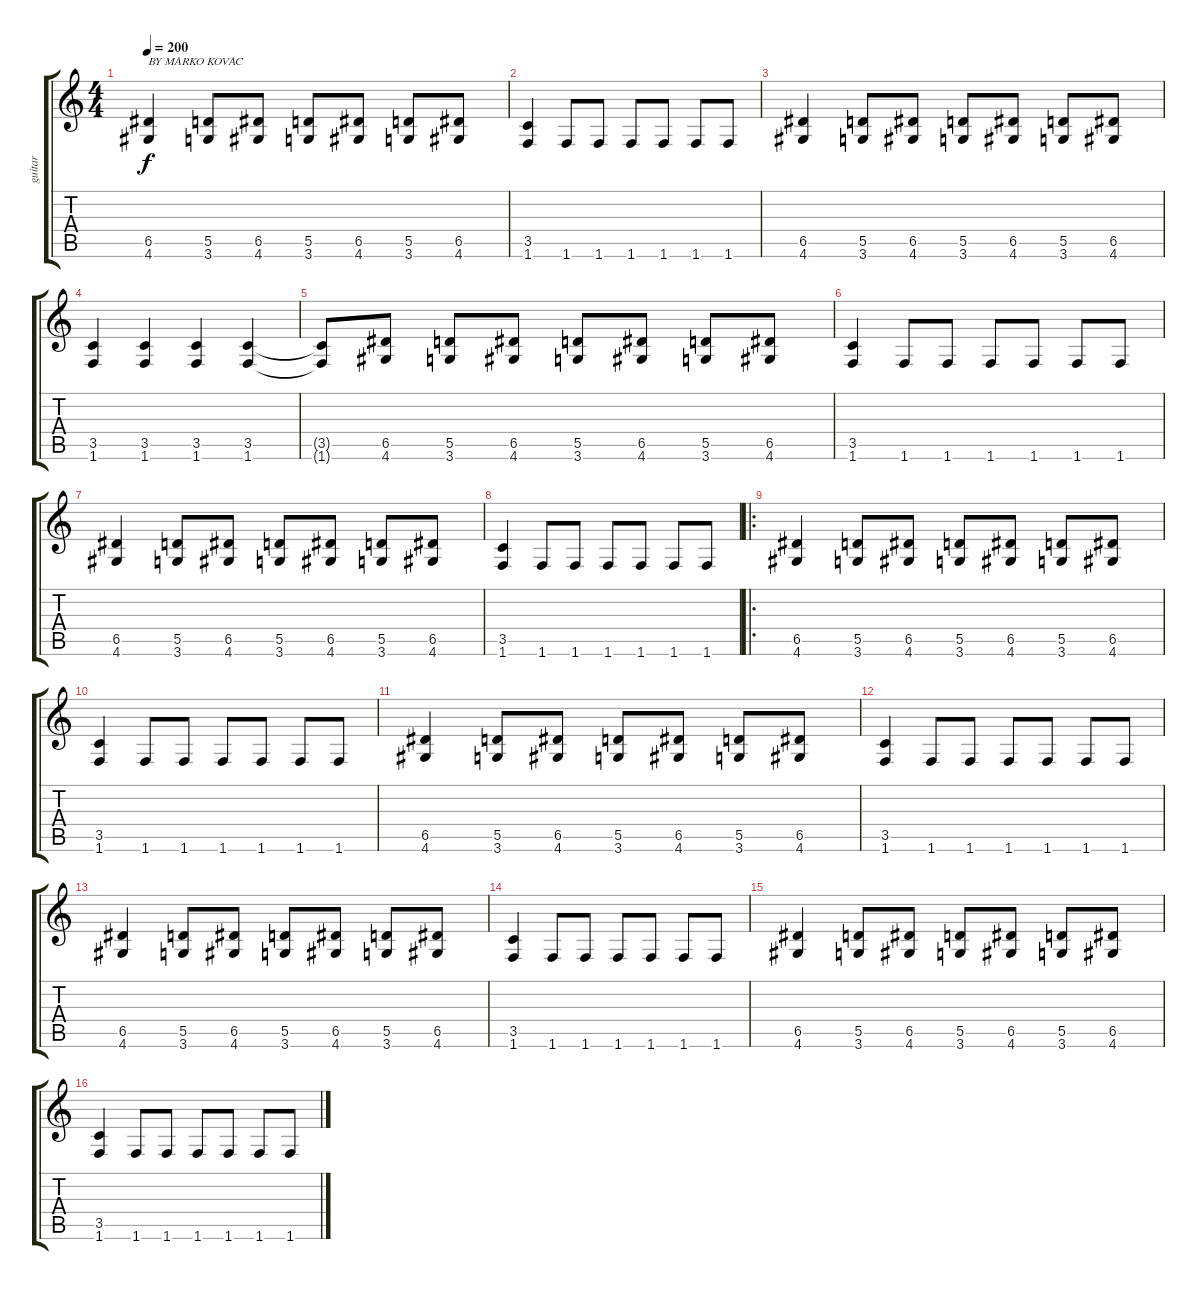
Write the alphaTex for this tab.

\track ("guitar" "guitar") {instrument distortionguitar}
\staff {score tabs}
\tuning (E4 B3 G3 D3 A2 E2) {hide}
\ts (4 4)
\tempo 200
\clef g2
\ks c
(6.5 4.6).4{txt "BY MARKO KOVAC" dy f instrument distortionguitar} (5.5 3.6).8 (6.5 4.6).8 (5.5 3.6).8 (6.5 4.6).8 (5.5 3.6).8 (6.5 4.6).8 |
(3.5 1.6).4 1.6.8 1.6.8 1.6.8 1.6.8 1.6.8 1.6.8 |
(6.5 4.6).4 (5.5 3.6).8 (6.5 4.6).8 (5.5 3.6).8 (6.5 4.6).8 (5.5 3.6).8 (6.5 4.6).8 |
(3.5 1.6).4 (3.5 1.6).4 (3.5 1.6).4 (3.5 1.6).4 |
(3.5{t} 1.6{t}).8 (6.5 4.6).8 (5.5 3.6).8 (6.5 4.6).8 (5.5 3.6).8 (6.5 4.6).8 (5.5 3.6).8 (6.5 4.6).8 |
(3.5 1.6).4 1.6.8 1.6.8 1.6.8 1.6.8 1.6.8 1.6.8 |
(6.5 4.6).4 (5.5 3.6).8 (6.5 4.6).8 (5.5 3.6).8 (6.5 4.6).8 (5.5 3.6).8 (6.5 4.6).8 |
(3.5 1.6).4 1.6.8 1.6.8 1.6.8 1.6.8 1.6.8 1.6.8 |
\ro
(6.5 4.6).4 (5.5 3.6).8 (6.5 4.6).8 (5.5 3.6).8 (6.5 4.6).8 (5.5 3.6).8 (6.5 4.6).8 |
(3.5 1.6).4 1.6.8 1.6.8 1.6.8 1.6.8 1.6.8 1.6.8 |
(6.5 4.6).4 (5.5 3.6).8 (6.5 4.6).8 (5.5 3.6).8 (6.5 4.6).8 (5.5 3.6).8 (6.5 4.6).8 |
(3.5 1.6).4 1.6.8 1.6.8 1.6.8 1.6.8 1.6.8 1.6.8 |
(6.5 4.6).4 (5.5 3.6).8 (6.5 4.6).8 (5.5 3.6).8 (6.5 4.6).8 (5.5 3.6).8 (6.5 4.6).8 |
(3.5 1.6).4 1.6.8 1.6.8 1.6.8 1.6.8 1.6.8 1.6.8 |
(6.5 4.6).4 (5.5 3.6).8 (6.5 4.6).8 (5.5 3.6).8 (6.5 4.6).8 (5.5 3.6).8 (6.5 4.6).8 |
(3.5 1.6).4 1.6.8 1.6.8 1.6.8 1.6.8 1.6.8 1.6.8
